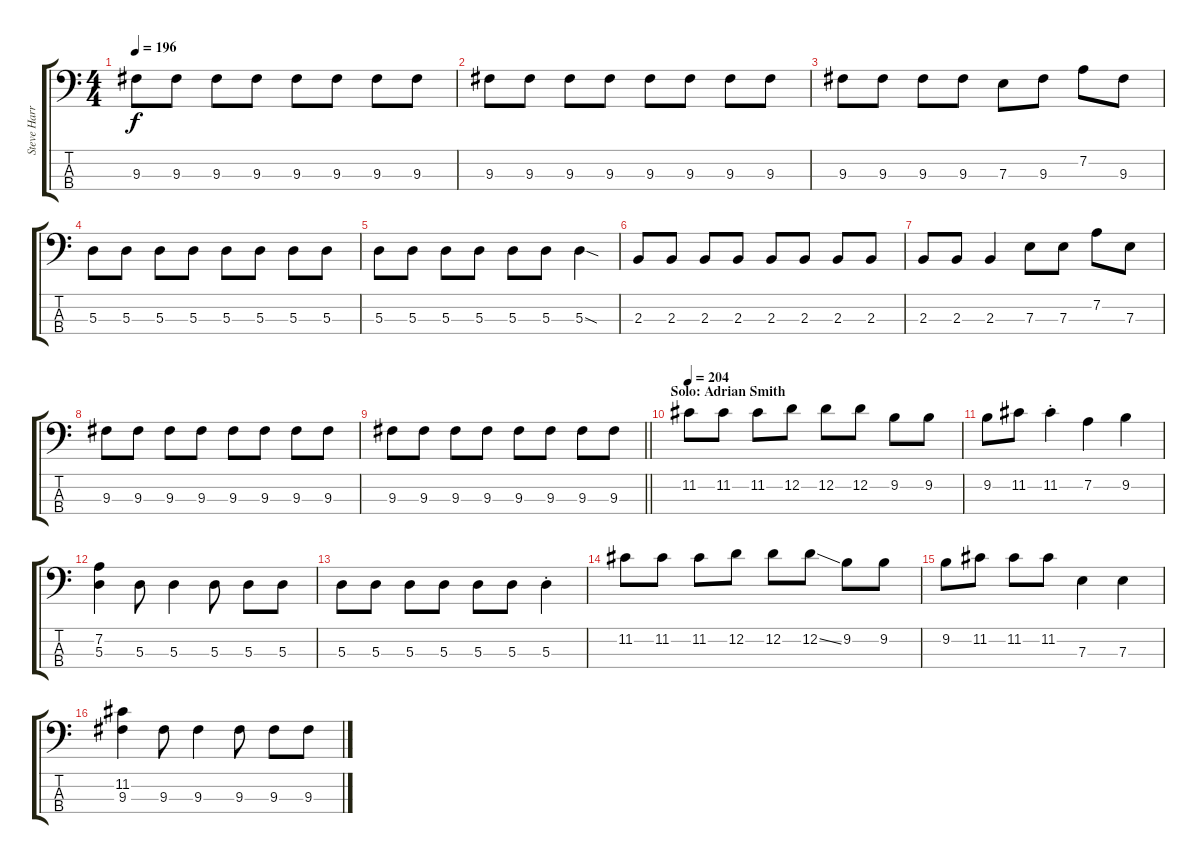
\track ("Steve Harris" "Steve Harr") {instrument electricbassfinger}
\staff {score tabs}
\tuning (G2 D2 A1 E1) {hide}
\ts (4 4)
\tempo 196
\clef f4
\ks c
9.3.8{dy f} 9.3.8 9.3.8 9.3.8 9.3.8 9.3.8 9.3.8 9.3.8 |
9.3.8 9.3.8 9.3.8 9.3.8 9.3.8 9.3.8 9.3.8 9.3.8 |
9.3.8 9.3.8 9.3.8 9.3.8 7.3.8 9.3.8 7.2.8 9.3.8 |
5.3.8 5.3.8 5.3.8 5.3.8 5.3.8 5.3.8 5.3.8 5.3.8 |
5.3.8 5.3.8 5.3.8 5.3.8 5.3.8 5.3.8 5.3{sod}.4 |
2.3.8 2.3.8 2.3.8 2.3.8 2.3.8 2.3.8 2.3.8 2.3.8 |
2.3.8 2.3.8 2.3.4 7.3.8 7.3.8 7.2.8 7.3.8 |
9.3.8 9.3.8 9.3.8 9.3.8 9.3.8 9.3.8 9.3.8 9.3.8 |
\barLineRight lightlight
9.3.8 9.3.8 9.3.8 9.3.8 9.3.8 9.3.8 9.3.8 9.3.8 |
\section ("" "Solo: Adrian Smith")
\tempo 204
11.2.8 11.2.8 11.2.8 12.2.8 12.2.8 12.2.8 9.2.8 9.2.8 |
9.2.8 11.2.8 11.2{st}.4 7.2.4 9.2.4 |
(7.2 5.3).4 5.3.8 5.3.4 5.3.8 5.3.8 5.3.8 |
5.3.8 5.3.8 5.3.8 5.3.8 5.3.8 5.3.8 5.3{st}.4 |
11.2.8 11.2.8 11.2.8 12.2.8 12.2.8 12.2{ss}.8 9.2.8 9.2.8 |
9.2.8 11.2.8 11.2.8 11.2.8 7.3.4 7.3.4 |
(11.2 9.3).4 9.3.8 9.3.4 9.3.8 9.3.8 9.3.8
